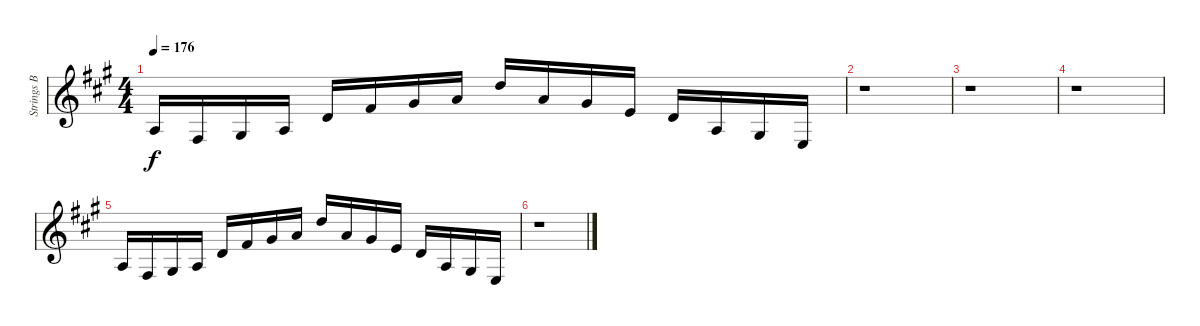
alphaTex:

\track ("Strings B" "Strings B") {instrument stringensemble1}
\staff {score}
\tuning (E4 B3 G3 D3 A2 E2) {hide}
\ts (4 4)
\tempo 176
\clef g2
\ks f#minor
7.4.16{dy f} 9.5.16 6.4.16 7.4.16 7.3.16 7.2.16 9.2.16 10.2.16 10.1.16 10.2.16 9.2.16 9.3.16 7.3.16 7.4.16 6.4.16 7.5.16 |
r.1 |
r.1 |
r.1 |
7.4.16 9.5.16 6.4.16 7.4.16 7.3.16 7.2.16 9.2.16 10.2.16 10.1.16 10.2.16 9.2.16 9.3.16 7.3.16 7.4.16 6.4.16 7.5.16 |
r.1
